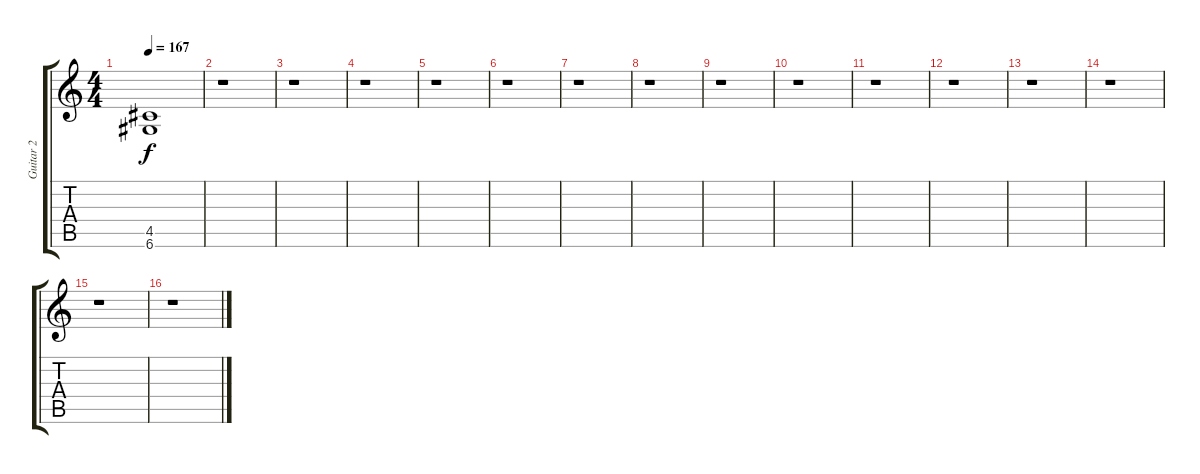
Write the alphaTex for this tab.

\track ("Guitar 2" "Guitar 2") {instrument distortionguitar}
\staff {score tabs}
\tuning (E4 B3 G3 D3 A2 D2) {hide}
\ts (4 4)
\tempo 167
\clef g2
\ks c
(4.5{t} 6.6{t}).1{dy f} |
r.1 |
r.1 |
r.1 |
r.1 |
r.1 |
r.1 |
r.1 |
r.1 |
r.1 |
r.1 |
r.1 |
r.1 |
r.1 |
r.1 |
r.1
